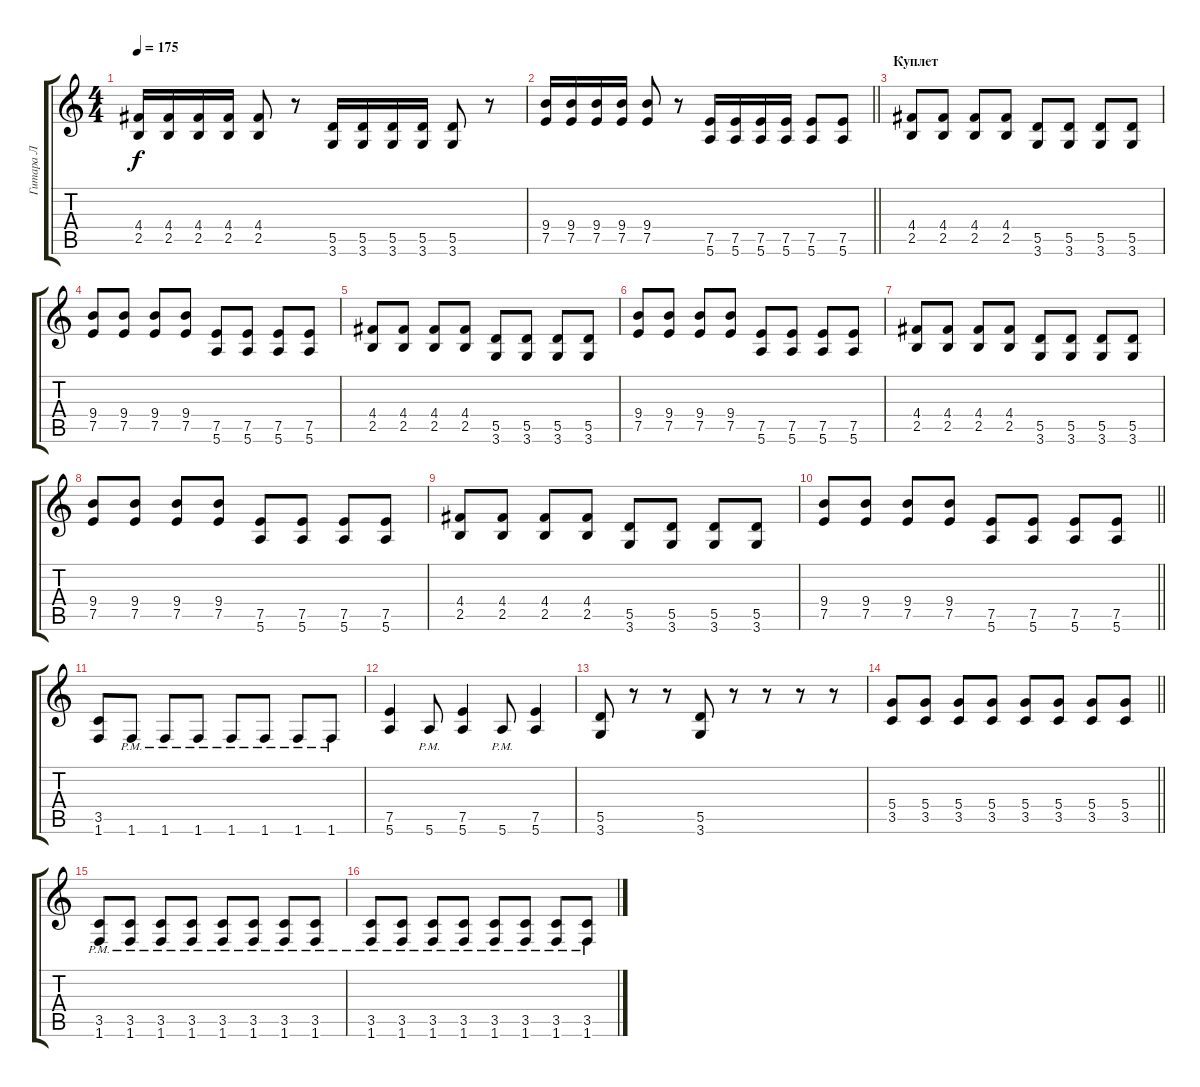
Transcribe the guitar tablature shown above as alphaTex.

\track ("Гитара Л" "Гитара Л") {instrument overdrivenguitar}
\staff {score tabs}
\tuning (E4 B3 G3 D3 A2 E2) {hide}
\ts (4 4)
\tempo 175
\clef g2
\ks c
(4.4 2.5).16{dy f} (4.4 2.5).16 (4.4 2.5).16 (4.4 2.5).16 (4.4 2.5).8 r.8 (5.5 3.6).16 (5.5 3.6).16 (5.5 3.6).16 (5.5 3.6).16 (5.5 3.6).8 r.8 |
\barLineRight lightlight
(9.4 7.5).16 (9.4 7.5).16 (9.4 7.5).16 (9.4 7.5).16 (9.4 7.5).8 r.8 (7.5 5.6).16 (7.5 5.6).16 (7.5 5.6).16 (7.5 5.6).16 (7.5 5.6).8 (7.5 5.6).8 |
\section ("" "Куплет")
(4.4 2.5).8 (4.4 2.5).8 (4.4 2.5).8 (4.4 2.5).8 (5.5 3.6).8 (5.5 3.6).8 (5.5 3.6).8 (5.5 3.6).8 |
(9.4 7.5).8 (9.4 7.5).8 (9.4 7.5).8 (9.4 7.5).8 (7.5 5.6).8 (7.5 5.6).8 (7.5 5.6).8 (7.5 5.6).8 |
(4.4 2.5).8 (4.4 2.5).8 (4.4 2.5).8 (4.4 2.5).8 (5.5 3.6).8 (5.5 3.6).8 (5.5 3.6).8 (5.5 3.6).8 |
(9.4 7.5).8 (9.4 7.5).8 (9.4 7.5).8 (9.4 7.5).8 (7.5 5.6).8 (7.5 5.6).8 (7.5 5.6).8 (7.5 5.6).8 |
(4.4 2.5).8 (4.4 2.5).8 (4.4 2.5).8 (4.4 2.5).8 (5.5 3.6).8 (5.5 3.6).8 (5.5 3.6).8 (5.5 3.6).8 |
(9.4 7.5).8 (9.4 7.5).8 (9.4 7.5).8 (9.4 7.5).8 (7.5 5.6).8 (7.5 5.6).8 (7.5 5.6).8 (7.5 5.6).8 |
(4.4 2.5).8 (4.4 2.5).8 (4.4 2.5).8 (4.4 2.5).8 (5.5 3.6).8 (5.5 3.6).8 (5.5 3.6).8 (5.5 3.6).8 |
\barLineRight lightlight
(9.4 7.5).8 (9.4 7.5).8 (9.4 7.5).8 (9.4 7.5).8 (7.5 5.6).8 (7.5 5.6).8 (7.5 5.6).8 (7.5 5.6).8 |
\section ("" " ")
(3.5 1.6).8 1.6{pm}.8 1.6{pm}.8 1.6{pm}.8 1.6{pm}.8 1.6{pm}.8 1.6{pm}.8 1.6{pm}.8 |
(7.5 5.6).4 5.6{pm}.8 (7.5 5.6).4 5.6{pm}.8 (7.5 5.6).4 |
(5.5 3.6).8 r.8 r.8 (5.5 3.6).8 r.8 r.8 r.8 r.8 |
\barLineRight lightlight
(5.4 3.5).8 (5.4 3.5).8 (5.4 3.5).8 (5.4 3.5).8 (5.4 3.5).8 (5.4 3.5).8 (5.4 3.5).8 (5.4 3.5).8 |
\section ("" " ")
(3.5{pm} 1.6{pm}).8 (3.5{pm} 1.6{pm}).8 (3.5{pm} 1.6{pm}).8 (3.5{pm} 1.6{pm}).8 (3.5{pm} 1.6{pm}).8 (3.5{pm} 1.6{pm}).8 (3.5{pm} 1.6{pm}).8 (3.5{pm} 1.6{pm}).8 |
(3.5{pm} 1.6{pm}).8 (3.5{pm} 1.6{pm}).8 (3.5{pm} 1.6{pm}).8 (3.5{pm} 1.6{pm}).8 (3.5{pm} 1.6{pm}).8 (3.5{pm} 1.6{pm}).8 (3.5{pm} 1.6{pm}).8 (3.5{pm} 1.6{pm}).8
